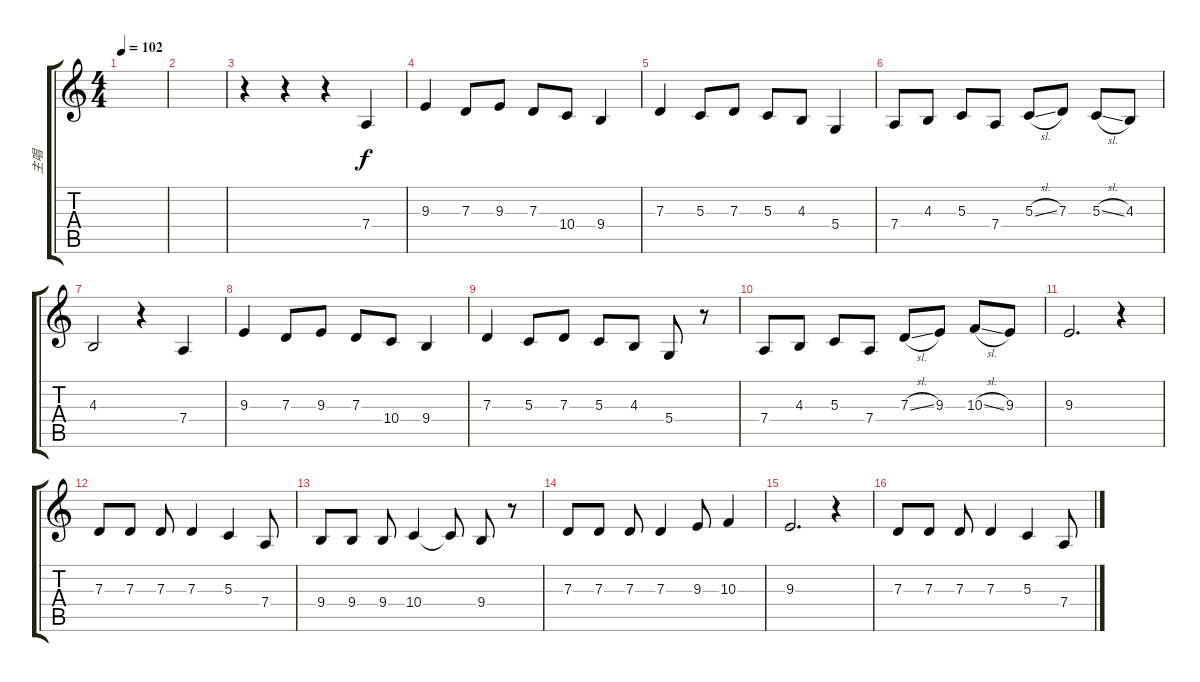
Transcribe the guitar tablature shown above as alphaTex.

\track ("主唱" "主唱") {instrument flute}
\staff {score tabs}
\tuning (E4 B3 G3 D3 A2 E2) {hide}
\ts (4 4)
\tempo 102
\clef g2
\ks c
|
|
r.4 r.4 r.4 7.4.4 |
9.3.4 7.3.8 9.3.8 7.3.8 10.4.8 9.4.4 |
7.3.4 5.3.8 7.3.8 5.3.8 4.3.8 5.4.4 |
7.4.8 4.3.8 5.3.8 7.4.8 5.3{sl}.8 7.3.8 5.3{sl}.8 4.3.8 |
4.3.2 r.4 7.4.4 |
9.3.4 7.3.8 9.3.8 7.3.8 10.4.8 9.4.4 |
7.3.4 5.3.8 7.3.8 5.3.8 4.3.8 5.4.8 r.8 |
7.4.8 4.3.8 5.3.8 7.4.8 7.3{sl}.8 9.3.8 10.3{sl}.8 9.3.8 |
9.3.2{d} r.4 |
7.3.8 7.3.8 7.3.8 7.3.4 5.3.4 7.4.8 |
9.4.8 9.4.8 9.4.8 10.4.4 10.4{t}.8 9.4.8 r.8 |
7.3.8 7.3.8 7.3.8 7.3.4 9.3.8 10.3.4 |
9.3.2{d} r.4 |
7.3.8 7.3.8 7.3.8 7.3.4 5.3.4 7.4.8
